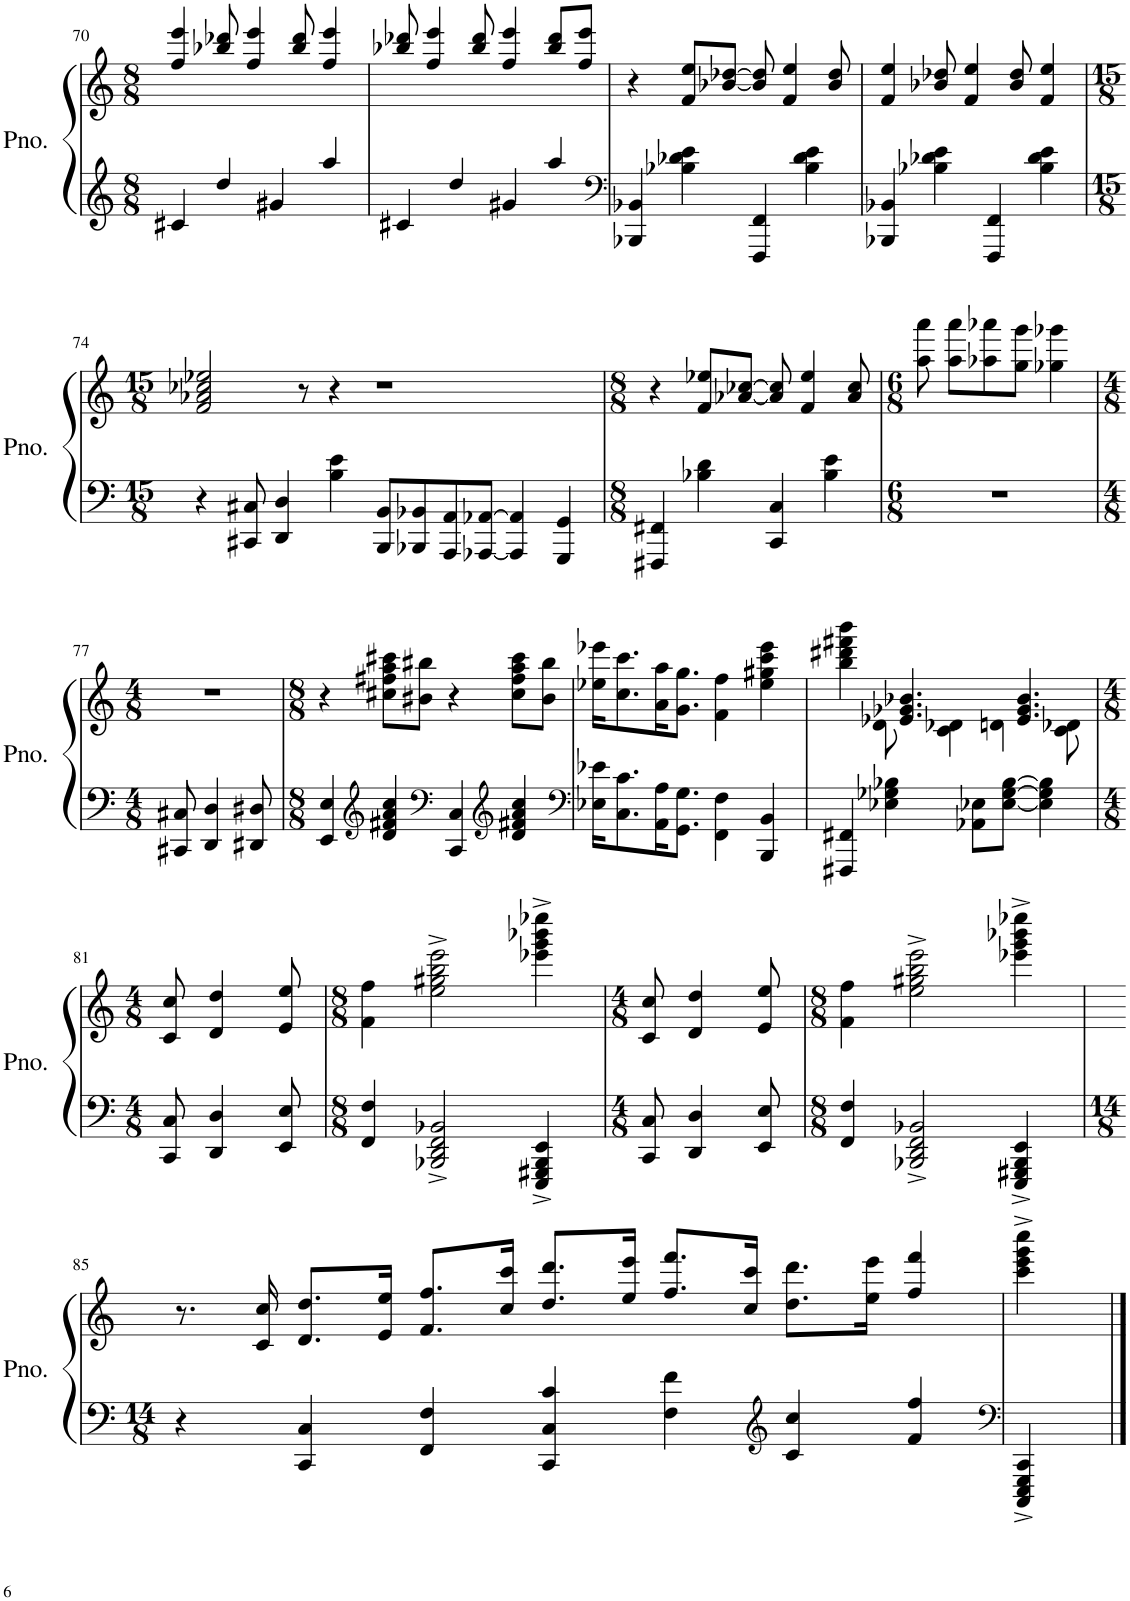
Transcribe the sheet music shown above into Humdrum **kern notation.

**kern	**kern
*part1	*part1
*staff2	*staff1
*I"Piano	*
*I'Pno.	*
!!LO:PB:g=z
*clefG2	*clefG2
*k[]	*k[]
*M8/8	*M8/8
=70	=70
4c#X/	4ff/ 4eee/
4dd/	8bb-X/ 8ddd-X/
.	4ff/ 4eee/
4g#X/	.
.	8bb-/ 8ddd-/
4aa/	4ff/ 4eee/
=71	=71
4c#X/	8bb-X/ 8ddd-X/
.	4ff/ 4eee/
4dd/	.
.	8bb-/ 8ddd-/
4g#X/	4ff/ 4eee/
4aa/	8bb-/ 8ddd-/L
.	8ff/ 8eee/J
=72	=72
*clefF4	*
4BBB-X/ 4BB-X/	4r
4B-X\ 4d-X\ 4e\	8f/ 8ee/L
.	[8b-X/ [8dd-X/J
4FFF/ 4FF/	8b-/] 8dd-/]
.	4f/ 4ee/
4B-\ 4d-\ 4e\	.
.	8b-/ 8dd-/
=73	=73
4BBB-X/ 4BB-X/	4f/ 4ee/
4B-X\ 4d-X\ 4e\	8b-X/ 8dd-X/
.	4f/ 4ee/
4FFF/ 4FF/	.
.	8b-/ 8dd-/
4B-\ 4d-\ 4e\	4f/ 4ee/
!!LO:LB:g=z
=74	=74
*M15/8	*M15/8
4r	2f/ 2a-X/ 2cc-X/ 2ee-X/
8CC#X/ 8C#X/	.
4DD/ 4D/	.
.	8r
4B\ 4e\	4r
8BBB/ 8BB/L	1r
8BBB-X/ 8BB-X/	.
8AAA/ 8AA/	.
[8AAA-X/ [8AA-X/J	.
4AAA-/] 4AA-/]	.
4GGG/ 4GG/	.
=75	=75
*M8/8	*M8/8
4FFF#X/ 4FF#X/	4r
4B-X\ 4d\	8f/ 8ee-X/L
.	[8a-X/ [8cc-X/J
4CC/ 4C/	8a-/] 8cc-/]
.	4f/ 4ee-/
4B-\ 4e\	.
.	8a-/ 8cc-/
=76	=76
*M6/8	*M6/8
2.r	8aa\ 8aaa\
.	8aa\ 8aaa\L
.	8aa-X\ 8aaa-X\
.	8gg\ 8ggg\J
.	4gg-X\ 4ggg-X\
!!LO:LB:g=z
=77	=77
*M4/8	*M4/8
8CC#X/ 8C#X/	2r
4DD/ 4D/	.
8DD#X/ 8D#X/	.
=78	=78
*M8/8	*M8/8
4EE/ 4E/	4r
*clefG2	*
4d/ 4f#X/ 4a/ 4cc/	8cc#X\ 8ff#X\ 8aa\ 8ccc#X\L
.	8b#X\ 8bb#X\J
*clefF4	*
4CC/ 4C/	4r
*clefG2	*
4d/ 4f#X/ 4a/ 4cc/	8cc#\ 8ff#\ 8aa\ 8ccc#\L
.	8b#\ 8bb#\J
=79	=79
*clefF4	*
16E-X\ 16e-X\KL	16ee-X\ 16eee-X\KL
8.C\ 8.c\	8.cc\ 8.ccc\
16AA\ 16A\K	16a\ 16aa\K
8.GG\ 8.G\J	8.g\ 8.gg\J
4FF\ 4F\	4f\ 4ff\
4BBB/ 4BB/	4ee-\ 4gg#X\ 4ccc\ 4eee-\
=80	=80
*	*^
4FFF#X/ 4FF#X/	4bb\ 4ddd#X\ 4fff#X\ 4bbb\	4ryy
4E-X\ 4G-X\ 4B-X\	4.e-X/ 4.g-X/ 4.b-X/	8d\
.	.	4c\ 4d-X\
8AA-X\ 8E-X\L	.	.
[8E-\ [8G-\ [8B-\J	4.e-/ 4.g-/ 4.b-/	4dn\
4E-\] 4G-\] 4B-\]	.	.
.	.	8c\ 8d-X\
*	*v	*v
!!LO:LB:g=z
=81	=81
*M4/8	*M4/8
8CC/ 8C/	8c/ 8cc/
4DD/ 4D/	4d/ 4dd/
8EE/ 8E/	8e/ 8ee/
=82	=82
*M8/8	*M8/8
4FF/ 4F/	4f\ 4ff\
2BBB-X/^ 2DD/^ 2FF/^ 2BB-X/^	2ee\^ 2gg#X\^ 2bb\^ 2eee\^
4EEE/^ 4GGG#X/^ 4BBB-/^ 4EE/^	4eee-X\^ 4ggg\^ 4bbb-X\^ 4eeee-X\^
=83	=83
*M4/8	*M4/8
8CC/ 8C/	8c/ 8cc/
4DD/ 4D/	4d/ 4dd/
8EE/ 8E/	8e/ 8ee/
=84	=84
*M8/8	*M8/8
4FF/ 4F/	4f\ 4ff\
2BBB-X/^ 2DD/^ 2FF/^ 2BB-X/^	2ee\^ 2gg#X\^ 2bb\^ 2eee\^
4EEE/^ 4GGG#X/^ 4BBB-/^ 4EE/^	4eee-X\^ 4ggg\^ 4bbb-X\^ 4eeee-X\^
!!LO:LB:g=z
=85	=85
*M14/8	*
4r	8.r
.	16c/ 16cc/
4CC/ 4C/	8.d/ 8.dd/L
.	16e/ 16ee/Jk
4FF/ 4F/	8.f/ 8.ff/L
.	16cc/ 16ccc/Jk
4CC/ 4C/ 4c/	8.dd/ 8.ddd/L
.	16ee/ 16eee/Jk
4F\ 4f\	8.ff/ 8.fff/L
.	16cc/ 16ccc/Jk
*clefG2	*
4c/ 4cc/	8.dd\ 8.ddd\L
.	16ee\ 16eee\Jk
4f/ 4ff/	4ff/ 4fff/
=86	=86
*clefF4	*
4CCC/^ 4EEE/^ 4GGG/^ 4CC/^	4ccc\^ 4eee\^ 4ggg\^ 4cccc\^
==	==
*-	*-
